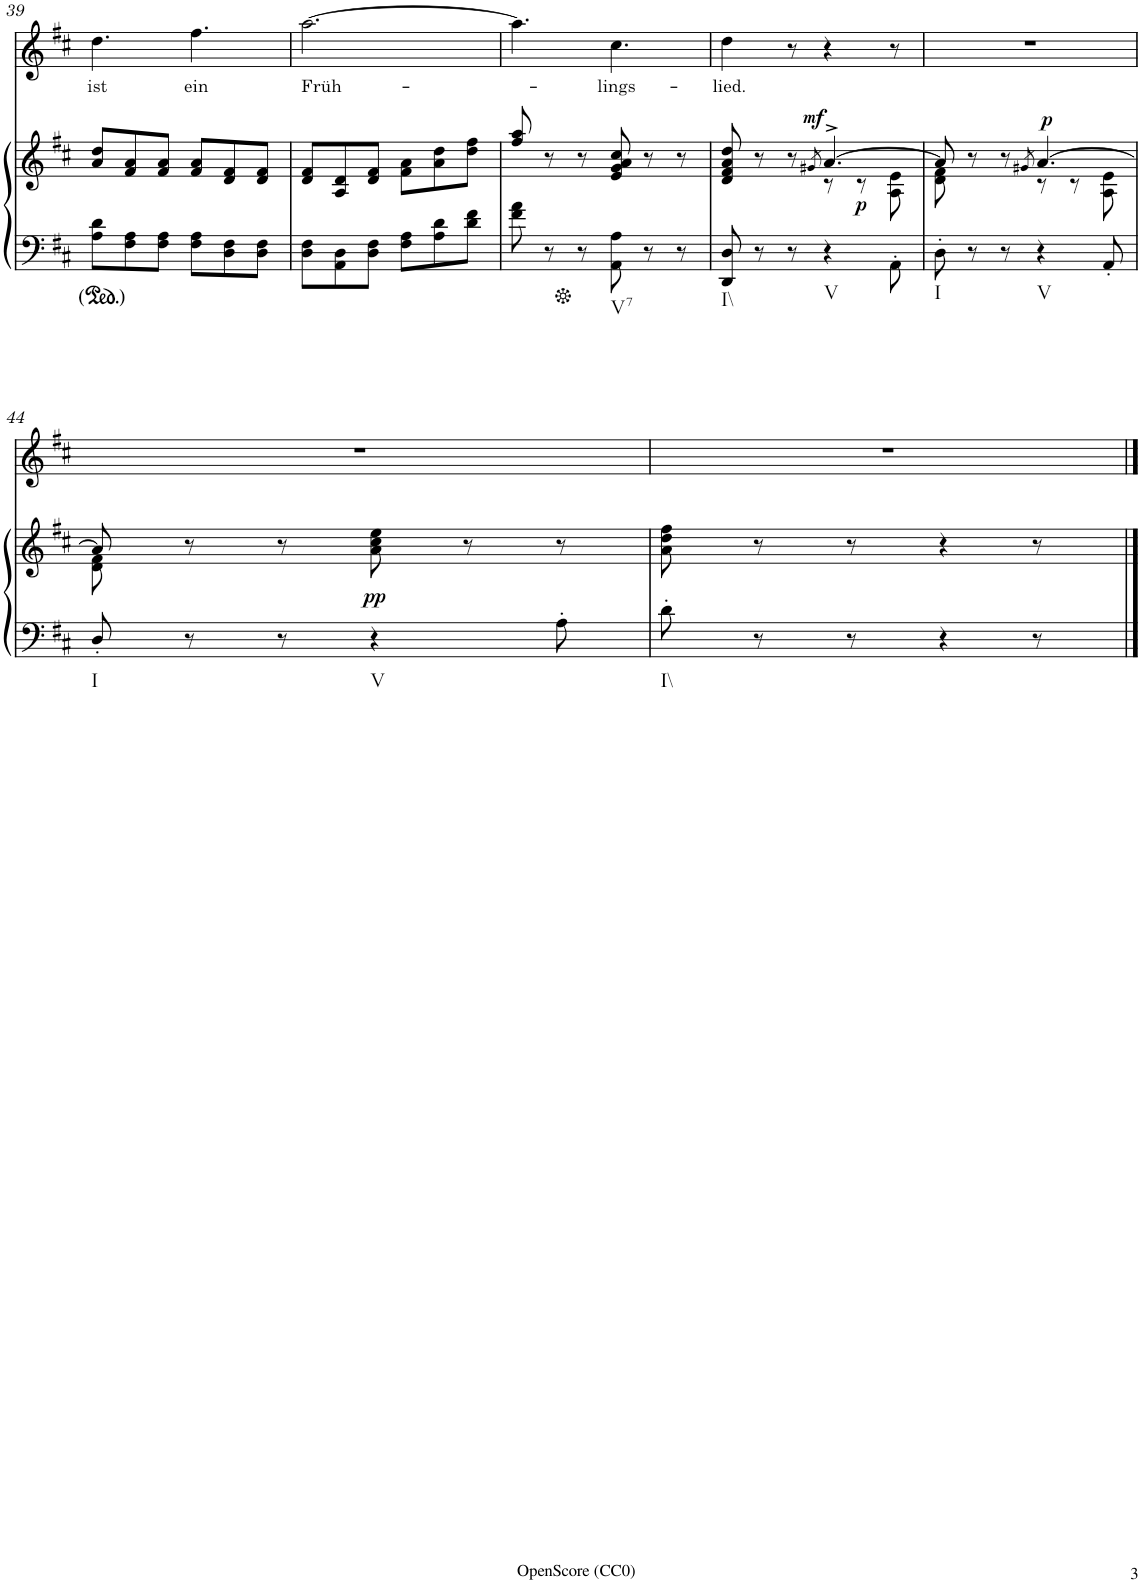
**kern	**kern	**dynam	**kern	**text
*part2	*part2	*part2	*part1	*part1
*staff3	*staff2	*staff2/3	*staff1	*staff1
*I"Piano	*	*	*I"Voice	*
*I'Pno	*	*	*	*
!!LO:PB:g=z
*clefF4	*clefG2	*	*clefG2	*
*k[f#c#]	*k[f#c#]	*	*k[f#c#]	*
*M6/8	*M6/8	*	*M6/8	*
=39	=39	=39	=39	=39
!	!	!	!	!LO:LY:b
8A\ 8d\L	8a/ 8dd/L	.	4.dd\	ist
8F#\ 8A\	8f#/ 8a/	.	.	.
8F#\ 8A\J	8f#/ 8a/J	.	.	.
!	!	!	!	!LO:LY:b
8F#\ 8A\L	8f#/ 8a/L	.	4.ff#\	ein
8D\ 8F#\	8d/ 8f#/	.	.	.
8D\ 8F#\J	8d/ 8f#/J	.	.	.
=40	=40	=40	=40	=40
!	!	!	!	!LO:LY:b
8D\ 8F#\L	8d/ 8f#/L	.	[2.aa\	Früh-
8AA\ 8D\	8A/ 8d/	.	.	.
8D\ 8F#\J	8d/ 8f#/J	.	.	.
8F#\ 8A\L	8f#\ 8a\L	.	.	.
8A\ 8d\	8a\ 8dd\	.	.	.
8d\ 8f#\J	8dd\ 8ff#\J	.	.	.
=41	=41	=41	=41	=41
8f#\ 8a\	8ff#/ 8aa/	.	4.aa\]	.
8r	8r	.	.	.
8r	8r	.	.	.
!LO:TX:b:t=V7	!	!	!	!
!	!	!	!	!LO:LY:b
8AA\ 8A\	8e/ 8g/ 8a/ 8cc#/	.	4.cc#\	-lings-
8r	8r	.	.	.
8r	8r	.	.	.
=42	=42	=42	=42	=42
*	*^	*	*	*
!LO:TX:b:t=I\\	!	!	!	!	!
!	!	!	!	!	!LO:LY:b
8DD/ 8D/	8d/ 8f#/ 8a/ 8dd/	4.ryy	.	4dd\	-lied.
8r	8r	.	.	.	.
8r	8r	.	.	8r	.
.	8qg#X/	.	.	.	.
!LO:TX:b:t=V	!	!	!	!	!
!	!	!	!LO:DY:a	!	!
4r	[4.a^/	8r	mf	4r	.
!	!	!	!LO:DY:b	!	!
.	.	8r	p	.	.
8AA'\	.	8A\ 8e\	.	8r	.
=43	=43	=43	=43	=43	=43
!LO:TX:b:t=I	!	!	!	!	!
8D'\	8a/]	8d\ 8f#\	.	2.r	.
8r	8r	4ryy	.	.	.
8r	8r	.	.	.	.
.	8qg#X/	.	.	.	.
!LO:TX:b:t=V	!	!	!	!	!
!	!	!	!LO:DY:a	!	!
4r	[4.a/	8r	p	.	.
.	.	8r	.	.	.
8AA'/	.	8A\ 8e\	.	.	.
!!LO:LB:g=z
=44	=44	=44	=44	=44	=44
!LO:TX:b:t=I	!	!	!	!	!
8D'/	8a/]	8d\ 8f#\	.	2.r	.
8r	8r	2ryy	.	.	.
8r	8r	.	.	.	.
!LO:TX:b:t=V	!	!	!	!	!
!	!	!	!LO:DY:b	!	!
4r	8a\' 8cc#\' 8ee\'	.	pp	.	.
.	8r	.	.	.	.
8A'\	8r	8ryy	.	.	.
=45	=45	=45	=45	=45	=45
!LO:TX:b:t=I\\	!	!	!	!	!
*	*v	*v	*	*	*
8d'\	8a\ 8dd\ 8ff#\	.	2.r	.
8r	8r	.	.	.
8r	8r	.	.	.
4r	4r	.	.	.
8r	8r	.	.	.
==	==	==	==	==
*-	*-	*-	*-	*-
